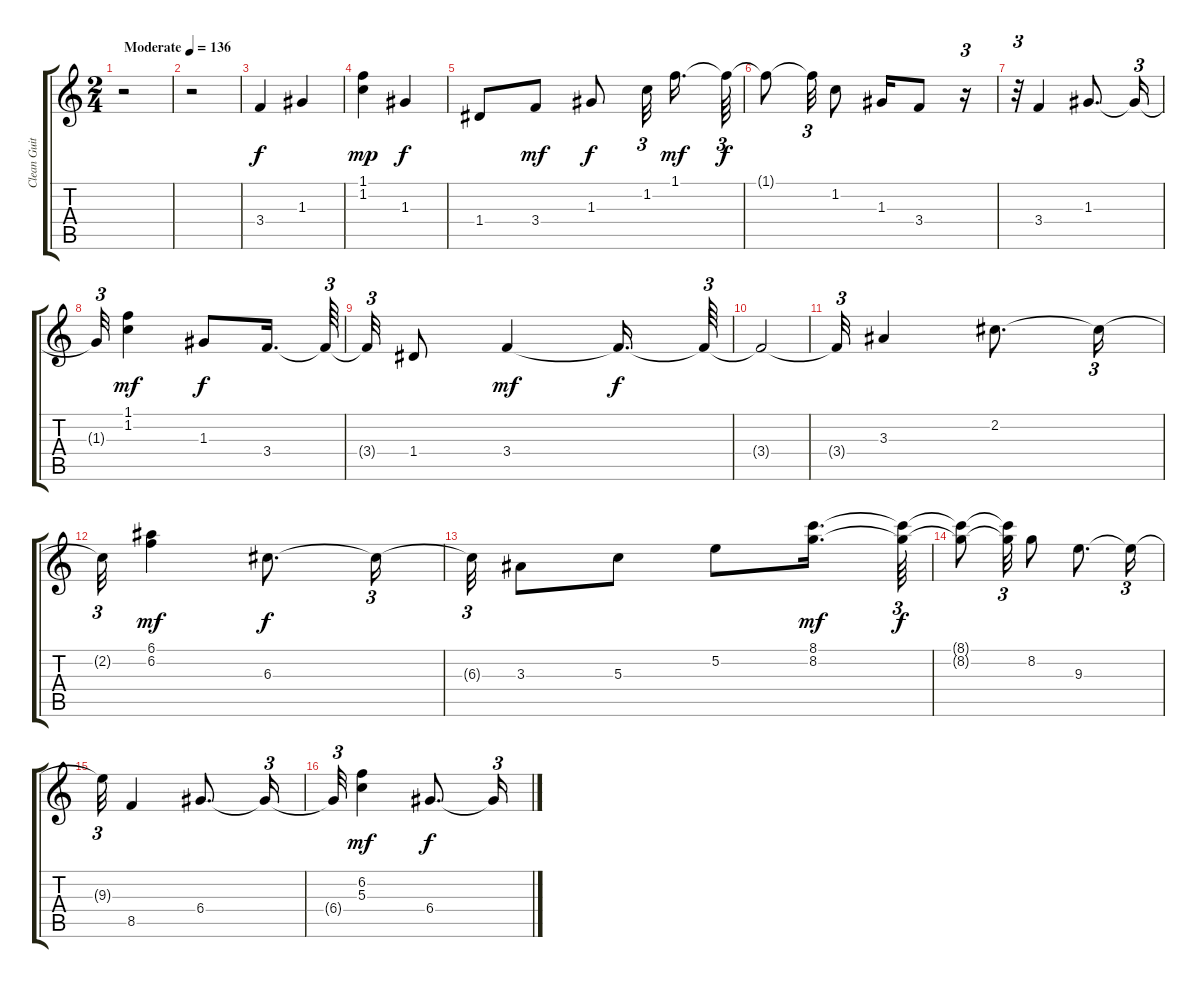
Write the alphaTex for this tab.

\track ("Clean Guitar" "Clean Guit") {instrument electricguitarjazz}
\staff {score tabs}
\tuning (E4 B3 G3 D3 A2 E2) {hide}
\ts (2 4)
\tempo (136 "Moderate")
\clef g2
\ks c
r.2{dy f instrument electricguitarjazz} |
r.2 |
3.4.4 1.3.4 |
(1.1 1.2).4{dy mp} 1.3.4{dy f} |
1.4.8 3.4.8{dy mf} 1.3.8{dy f} 1.2.32{tu (3 2) beam splitsecondary} 1.1.16{d dy mf} 1.1{t}.64{tu (3 2) dy f} |
1.1{t}.8 1.1{t}.32{tu (3 2)} 1.2.8 1.3.16 3.4.8 r.16{tu (3 2)} |
r.32{tu (3 2)} 3.4.4 1.3.8{d} 1.3{t}.16{tu (3 2)} |
1.3{t}.32{tu (3 2)} (1.1 1.2).4{dy mf} 1.3.8{dy f} 3.4.16{d} 3.4{t}.64{tu (3 2)} |
3.4{t}.32{tu (3 2)} 1.4.8 3.4.4{dy mf} 3.4{t}.16{d dy f} 3.4{t}.64{tu (3 2)} |
3.4{t}.2 |
3.4{t}.32{tu (3 2)} 3.3.4 2.2.8{d} 2.2{t}.16{tu (3 2)} |
2.2{t}.32{tu (3 2)} (6.1 6.2).4{dy mf} 6.3.8{d dy f} 6.3{t}.16{tu (3 2)} |
6.3{t}.32{tu (3 2)} 3.3.8 5.3.8 5.2.8 (8.1 8.2).16{d dy mf} (8.1{t} 8.2{t}).64{tu (3 2) dy f} |
(8.1{t} 8.2{t}).8 (8.1{t} 8.2{t}).32{tu (3 2)} 8.2.8 9.3.8{d} 9.3{t}.16{tu (3 2)} |
9.3{t}.32{tu (3 2)} 8.5.4 6.4.8{d} 6.4{t}.16{tu (3 2)} |
6.4{t}.32{tu (3 2)} (6.2 5.3).4{dy mf} 6.4.8{d dy f} 6.4{t}.16{tu (3 2)}
